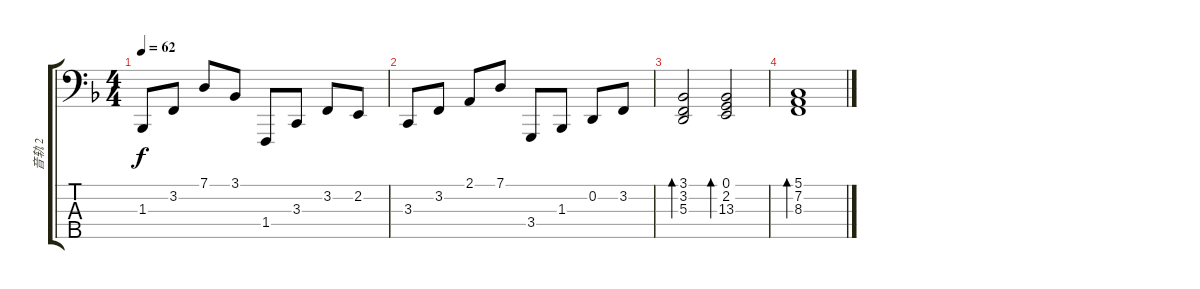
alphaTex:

\track ("音轨 2" "音轨 2") {instrument brightacousticpiano}
\staff {score tabs}
\tuning (G2 D2 A1 E1 B0) {hide}
\ts (4 4)
\tempo 62
\clef f4
\ks f
1.3.8{dy f} 3.2.8 7.1.8 3.1.8 1.4.8 3.3.8 3.2.8 2.2.8 |
3.3.8 3.2.8 2.1.8 7.1.8 3.4.8 1.3.8 0.2.8 3.2.8 |
(3.1 3.2 5.3).2{bd 120} (0.1 2.2 13.3).2{bd 120} |
(5.1 7.2 8.3).1{bd 240}
